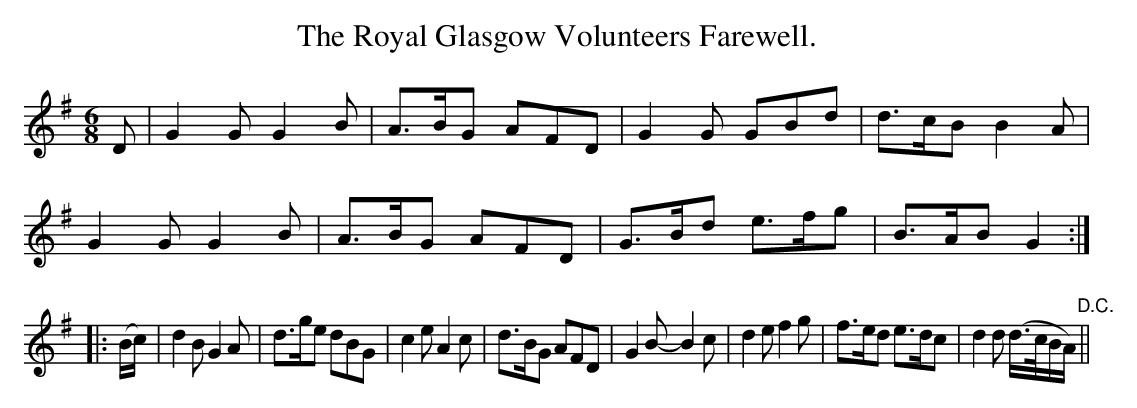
X:1
T:The Royal Glasgow Volunteers Farewell.
M:6/8
L:1/8
K:G
 D    |G2G G2B|A>BG AFD|G2G  GBd |d>cB B2A              |
       G2G G2B|A>BG AFD|G>Bd e>fg|B>AB G2              ::
(B/c/)|d2B G2A|d>ge dBG|c2e  A2c |d>BG AFD              |\
       G2B-B2c|d2e  f2g|f>ed e>dc|d2d (d/>c/B/A/)"D.C."||
